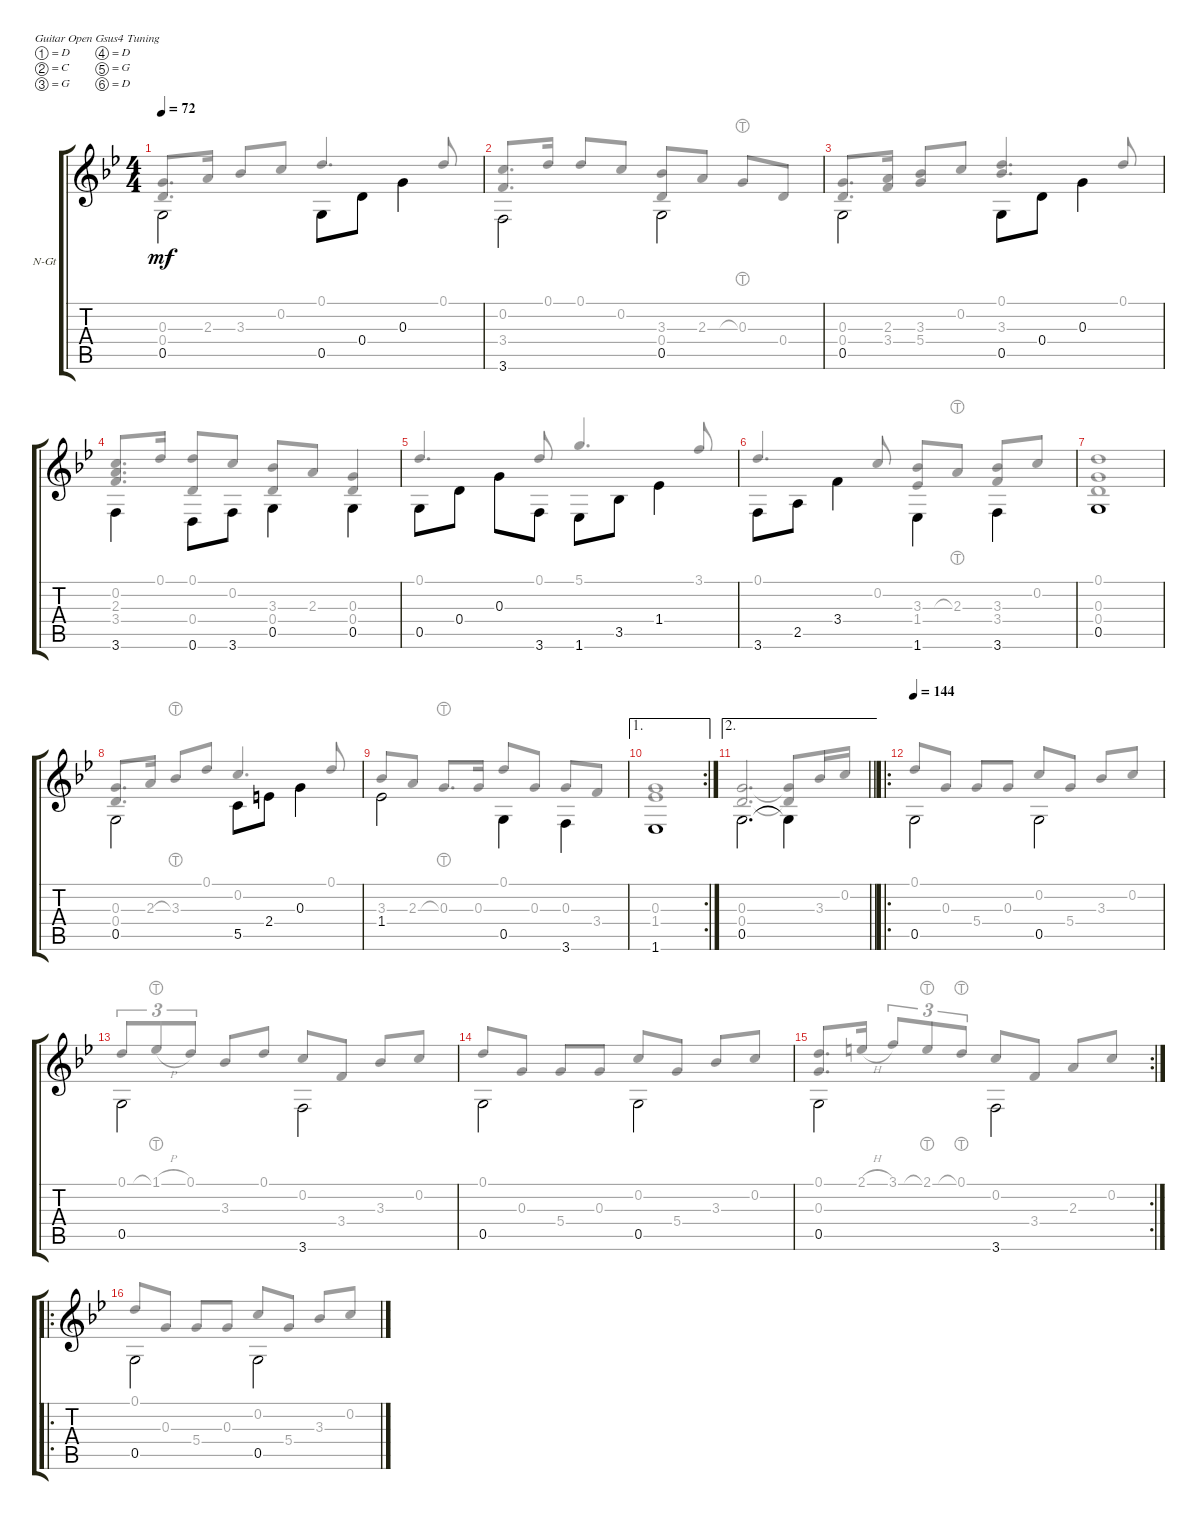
\defaultSystemsLayout 4
\bracketExtendMode groupsimilarinstruments
\firstSystemTrackNameOrientation horizontal
\otherSystemsTrackNameOrientation horizontal
\track ("Nylon Guitar" "N-Gt") {instrument acousticguitarnylon}
\staff {score tabs}
\tuning (D4 C4 G3 D3 G2 D2)
\voice
\ts (4 4)
\tempo 72
\clef g2
\ks bb
0.5.2{dy mf instrument acousticguitarnylon beam invert} 0.5.8{beam invert} 0.4.8 0.3.4{beam invert} |
3.6.2{beam invert} 0.5.2{beam invert} |
0.5.2{beam invert} 0.5.8{beam invert} 0.4.8 0.3.4{beam invert} |
3.6.4{beam invert} 0.6.8{beam invert} 3.6.8 0.5.4{beam invert} 0.5.4{beam invert} |
0.5.8{beam invert} 0.4.8 0.3.8{beam invert} 3.6.8 1.6.8{beam invert} 3.5.8 1.4.4{beam invert} |
3.6.8{beam invert} 2.5.8 3.4.4{beam invert} 1.6.4{beam invert} 3.6.4{beam invert} |
0.5.1 |
0.5.2{beam invert} 5.5.8{beam invert} 2.4.8 0.3.4{beam invert} |
1.4.2{beam invert} 0.5.4{beam invert} 3.6.4{beam invert} |
\ae 1
\rc 2
1.6.1 |
\ae 2
\barLineRight lightlight
0.5.2{d beam invert} 0.5{t}.4{beam invert} |
\ro
\tempo 144
0.5.2{beam invert} 0.5.2{beam invert} |
0.5.2{beam invert} 3.6.2{beam invert} |
0.5.2{beam invert} 0.5.2{beam invert} |
\rc 2
0.5.2{beam invert} 3.6.2{beam invert} |
\ro
0.5.2{beam invert} 0.5.2{beam invert}
\voice
\clef g2
\ottava regular
\simile none
\ks bb
(0.4 0.3).8{d dy mf beam invert} 2.3.16 3.3.8{beam invert} 0.2.8 0.1.4{d beam invert} 0.1.8{beam invert} |
(3.4 0.2).8{d beam invert} 0.1.16 0.1.8{beam invert} 0.2.8 (3.3 0.4).8{beam invert} 2.3.8 0.3{lht}.8{beam invert} 0.4.8 |
(0.4 0.3).8{d beam invert} (3.4 2.3).16 (5.4 3.3).8{beam invert} 0.2.8 (3.3 0.1).4{d beam invert} 0.1.8{beam invert} |
(3.4 2.3 0.2).8{d beam invert} 0.1.16 (0.4 0.1).8{beam invert} 0.2.8 (0.4 3.3).8{beam invert} 2.3.8 (0.4 0.3).4{beam invert} |
0.1.4{d beam invert} 0.1.8{beam invert} 5.1.4{d beam invert} 3.1.8{beam invert} |
0.1.4{d beam invert} 0.2.8{beam invert} (1.4 3.3).8{beam invert} 2.3{lht}.8 (3.4 3.3).8{beam invert} 0.2.8 |
(0.4 0.3 0.1).1 |
(0.4 0.3).8{d beam invert} 2.3.16 3.3{lht}.8{beam invert} 0.1.8 0.2.4{d beam invert} 0.1.8{beam invert} |
3.3.8{beam invert} 2.3.8 0.3{lht}.8{d beam invert} 0.3.16 0.1.8{beam invert} 0.3.8 0.3.8{beam invert} 3.4.8 |
(1.4 0.3).1 |
\barLineRight lightlight
(0.4 0.3).2{d beam invert} (0.4{t} 0.3{t}).8{beam invert} 3.3.16 0.2.16 |
0.1.8{beam invert} 0.3.8 5.4.8{beam invert} 0.3.8 0.2.8{beam invert} 5.4.8 3.3.8{beam invert} 0.2.8 |
0.1.8{tu (3 2) beam invert} 1.1{h lht}.8{tu (3 2)} 0.1.8{tu (3 2)} 3.3.8{beam invert} 0.1.8 0.2.8{beam invert} 3.4.8 3.3.8{beam invert} 0.2.8 |
0.1.8{beam invert} 0.3.8 5.4.8{beam invert} 0.3.8 0.2.8{beam invert} 5.4.8 3.3.8{beam invert} 0.2.8 |
(0.3 0.1).8{d beam invert} 2.1{h}.16 3.1.8{tu (3 2) beam invert} 2.1{lht}.8{tu (3 2)} 0.1{lht}.8{tu (3 2)} 0.2.8{beam invert} 3.4.8 2.3.8{beam invert} 0.2.8 |
0.1.8{beam invert} 0.3.8 5.4.8{beam invert} 0.3.8 0.2.8{beam invert} 5.4.8 3.3.8{beam invert} 0.2.8
